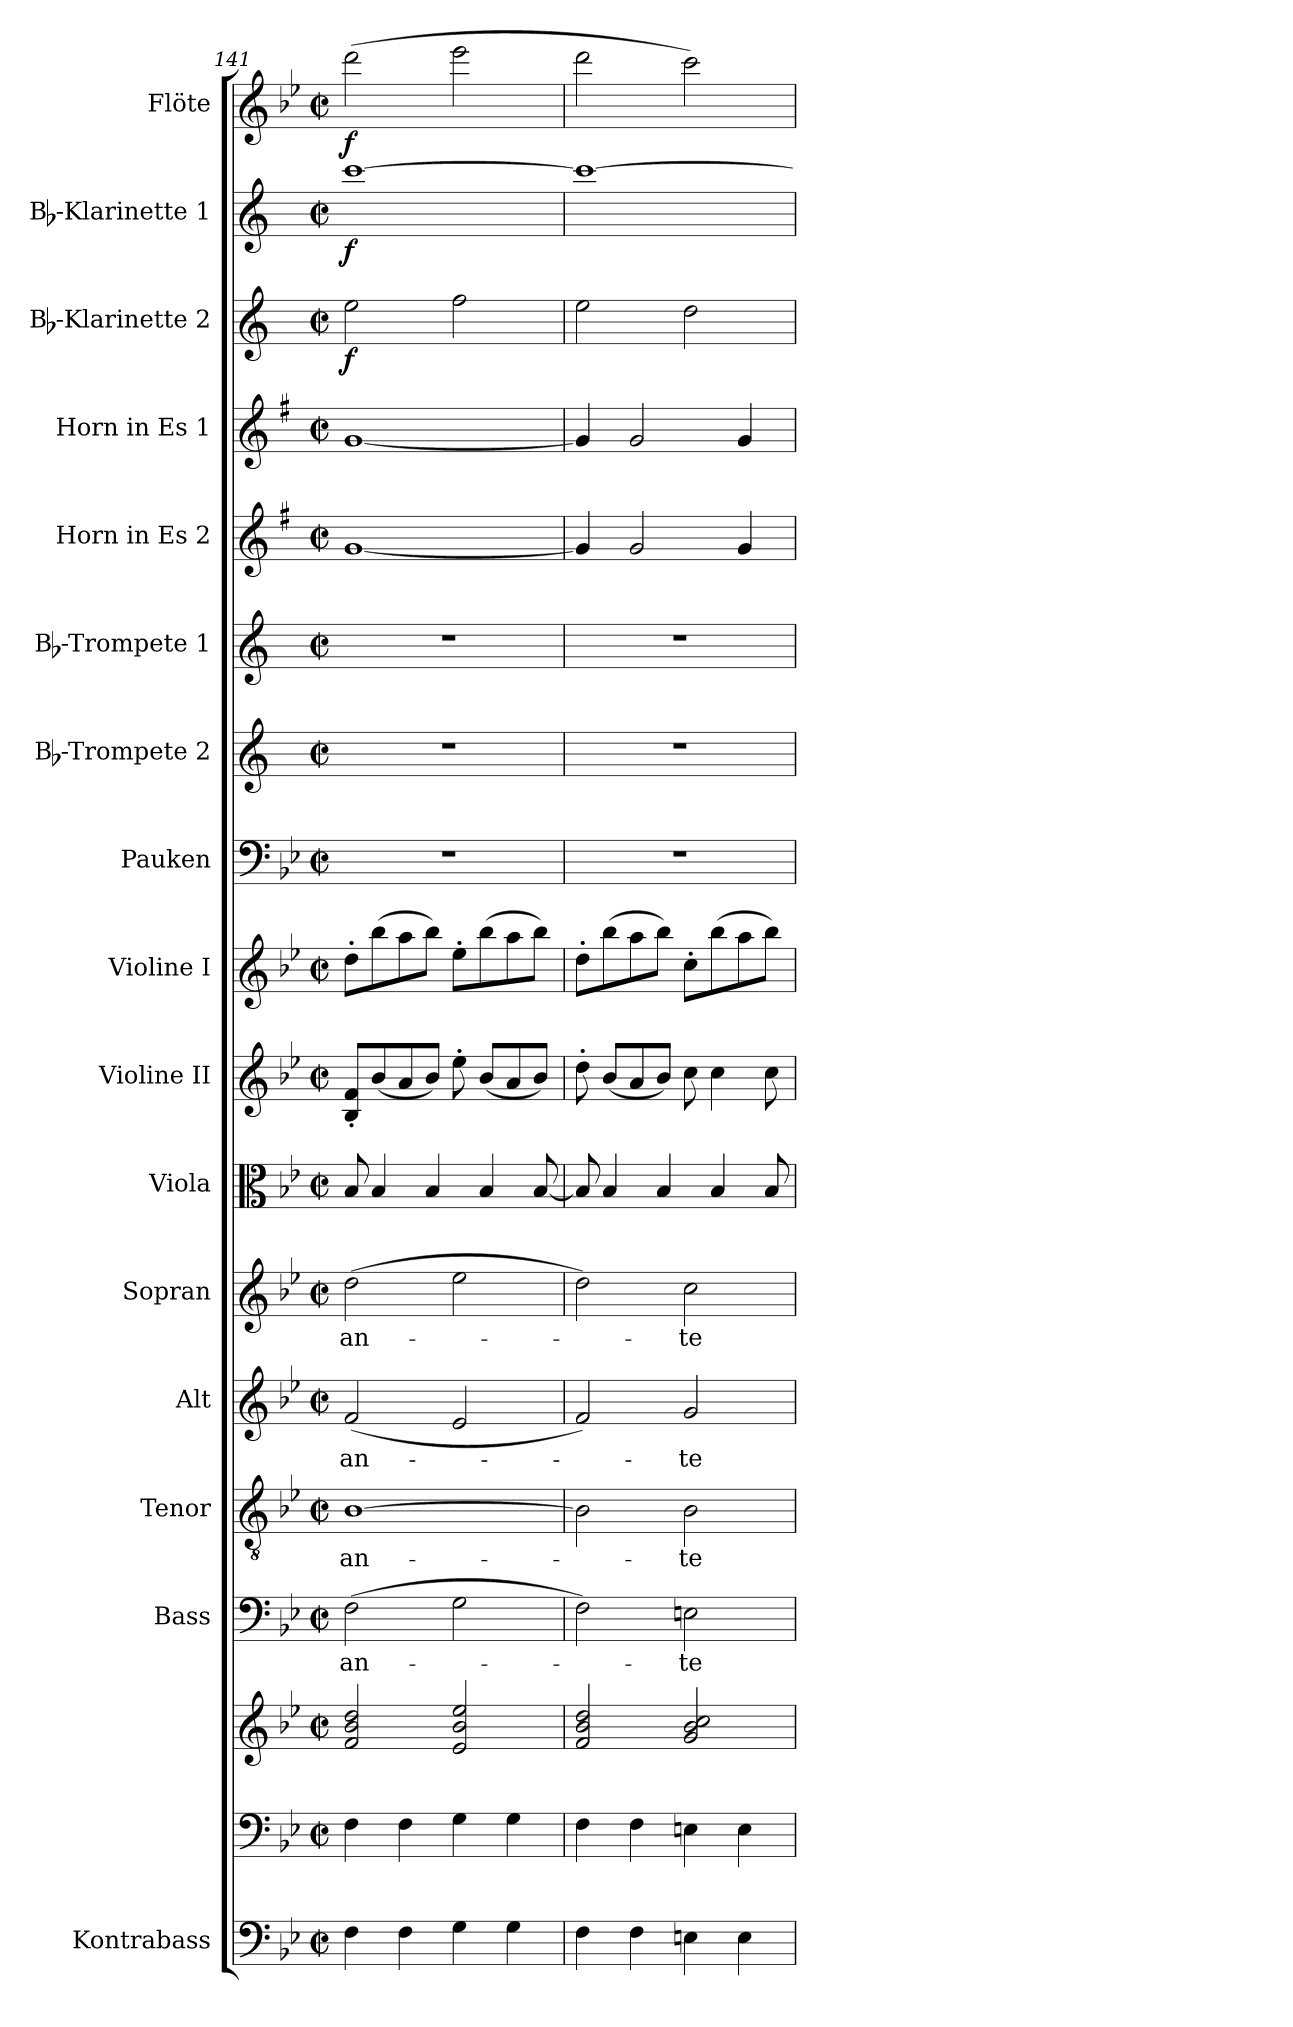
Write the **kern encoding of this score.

**kern	**kern	**kern	**kern	**text	**kern	**text	**kern	**text	**kern	**text	**kern	**kern	**kern	**kern	**kern	**kern	**kern	**kern	**kern	**dynam	**kern	**dynam	**kern	**dynam
*part17	*part16	*part16	*part15	*part15	*part14	*part14	*part13	*part13	*part12	*part12	*part11	*part10	*part9	*part8	*part7	*part6	*part5	*part4	*part3	*part3	*part2	*part2	*part1	*part1
*staff18	*staff17	*staff16	*staff15	*staff15	*staff14	*staff14	*staff13	*staff13	*staff12	*staff12	*staff11	*staff10	*staff9	*staff8	*staff7	*staff6	*staff5	*staff4	*staff3	*staff3	*staff2	*staff2	*staff1	*staff1
*I"Kontrabass	*	*	*I"Bass	*	*I"Tenor	*	*I"Alt	*	*I"Sopran	*	*I"Viola	*I"Violine II	*I"Violine I	*I"Pauken	*I"Bb-Trompete 2	*I"Bb-Trompete 1	*I"Horn in Es 2	*I"Horn in Es 1	*I"Bb-Klarinette 2	*	*I"Bb-Klarinette 1	*	*I"Flöte	*
*I'Kb.	*	*	*I'B.	*	*I'T.	*	*I'A.	*	*I'S.	*	*I'Vla.	*I'Vl. II	*I'Vl. I	*I'Pk.	*I'Bb Trp. 2	*I'Bb Trp. 1	*	*	*I'Bb Kl. 2	*	*I'Bb Kl. 1	*	*I'Fl.	*
*clefF4	*clefF4	*clefG2	*clefF4	*	*clefGv2	*	*clefG2	*	*clefG2	*	*clefC3	*clefG2	*clefG2	*clefF4	*clefG2	*clefG2	*clefG2	*clefG2	*clefG2	*	*clefG2	*	*clefG2	*
*ITrd7c12	*	*	*	*	*	*	*	*	*	*	*	*	*	*	*ITrd1c2	*ITrd1c2	*ITrd5c9	*ITrd5c9	*ITrd1c2	*	*ITrd1c2	*	*	*
*k[b-e-]	*k[b-e-]	*k[b-e-]	*k[b-e-]	*	*k[b-e-]	*	*k[b-e-]	*	*k[b-e-]	*	*k[b-e-]	*k[b-e-]	*k[b-e-]	*k[b-e-]	*k[b-e-]	*k[b-e-]	*k[b-e-]	*k[b-e-]	*k[b-e-]	*	*k[b-e-]	*	*k[b-e-]	*
*B-:	*B-:	*B-:	*B-:	*	*B-:	*	*B-:	*	*B-:	*	*B-:	*B-:	*B-:	*B-:	*B-:	*B-:	*B-:	*B-:	*B-:	*	*B-:	*	*B-:	*
*M2/2	*M2/2	*M2/2	*M2/2	*	*M2/2	*	*M2/2	*	*M2/2	*	*M2/2	*M2/2	*M2/2	*M2/2	*M2/2	*M2/2	*M2/2	*M2/2	*M2/2	*	*M2/2	*	*M2/2	*
*met(c|)	*met(c|)	*met(c|)	*met(c|)	*	*met(c|)	*	*met(c|)	*	*met(c|)	*	*met(c|)	*met(c|)	*met(c|)	*met(c|)	*met(c|)	*met(c|)	*met(c|)	*met(c|)	*met(c|)	*	*met(c|)	*	*met(c|)	*
=141	=141	=141	=141	=141	=141	=141	=141	=141	=141	=141	=141	=141	=141	=141	=141	=141	=141	=141	=141	=141	=141	=141	=141	=141
!	!	!	!	!LO:LY:b	!	!LO:LY:b	!	!LO:LY:b	!	!LO:LY:b	!	!	!	!	!	!	!	!	!	!LO:DY:b	!	!LO:DY:b	!	!LO:DY:b
4FF\	4F\	2f/ 2b-/ 2dd/	(>2F\	an-	[1B-	an-	(<2f/	an-	(>2dd\	an-	8B-/	8B-/'< 8f/'<L	8dd'>\L	1r	1r	1r	[1B-	[1B-	2dd\	f	[1bb-	f	(>2ddd\	f
.	.	.	.	.	.	.	.	.	.	.	4B-/	(<8b-/	(>8bb-\	.	.	.	.	.	.	.	.	.	.	.
4FF\	4F\	.	.	.	.	.	.	.	.	.	.	8a/	8aa\	.	.	.	.	.	.	.	.	.	.	.
.	.	.	.	.	.	.	.	.	.	.	4B-/	8b-/J)	8bb-\J)	.	.	.	.	.	.	.	.	.	.	.
4GG\	4G\	2e-/ 2b-/ 2ee-/	2G\	.	.	.	2e-/	.	2ee-\	.	.	8ee-'>\	8ee-'>\L	.	.	.	.	.	2ee-\	.	.	.	2eee-\	.
.	.	.	.	.	.	.	.	.	.	.	4B-/	(<8b-/L	(>8bb-\	.	.	.	.	.	.	.	.	.	.	.
4GG\	4G\	.	.	.	.	.	.	.	.	.	.	8a/	8aa\	.	.	.	.	.	.	.	.	.	.	.
.	.	.	.	.	.	.	.	.	.	.	[8B-/	8b-/J)	8bb-\J)	.	.	.	.	.	.	.	.	.	.	.
=142	=142	=142	=142	=142	=142	=142	=142	=142	=142	=142	=142	=142	=142	=142	=142	=142	=142	=142	=142	=142	=142	=142	=142	=142
4FF\	4F\	2f/ 2b-/ 2dd/	2F\)	.	2B-\]	.	2f/)	.	2dd\)	.	8B-/]	8dd'>\	8dd'>\L	1r	1r	1r	4B-/]	4B-/]	2dd\	.	1bb-_	.	2ddd\	.
.	.	.	.	.	.	.	.	.	.	.	4B-/	(<8b-/L	(>8bb-\	.	.	.	.	.	.	.	.	.	.	.
4FF\	4F\	.	.	.	.	.	.	.	.	.	.	8a/	8aa\	.	.	.	2B-/	2B-/	.	.	.	.	.	.
.	.	.	.	.	.	.	.	.	.	.	4B-/	8b-/J)	8bb-\J)	.	.	.	.	.	.	.	.	.	.	.
!	!	!	!	!LO:LY:b	!	!LO:LY:b	!	!LO:LY:b	!	!LO:LY:b	!	!	!	!	!	!	!	!	!	!	!	!	!	!
4EEn\	4En\	2g/ 2b-/ 2cc/	2En\	-te	2B-\	-te	2g/	-te	2cc\	-te	.	8cc\	8cc'>\L	.	.	.	.	.	2cc\	.	.	.	2ccc\)	.
.	.	.	.	.	.	.	.	.	.	.	4B-/	4cc\	(>8bb-\	.	.	.	.	.	.	.	.	.	.	.
4EE\	4E\	.	.	.	.	.	.	.	.	.	.	.	8aa\	.	.	.	4B-/	4B-/	.	.	.	.	.	.
.	.	.	.	.	.	.	.	.	.	.	8B-/	8cc\	8bb-\J)	.	.	.	.	.	.	.	.	.	.	.
=	=	=	=	=	=	=	=	=	=	=	=	=	=	=	=	=	=	=	=	=	=	=	=	=
*-	*-	*-	*-	*-	*-	*-	*-	*-	*-	*-	*-	*-	*-	*-	*-	*-	*-	*-	*-	*-	*-	*-	*-	*-
